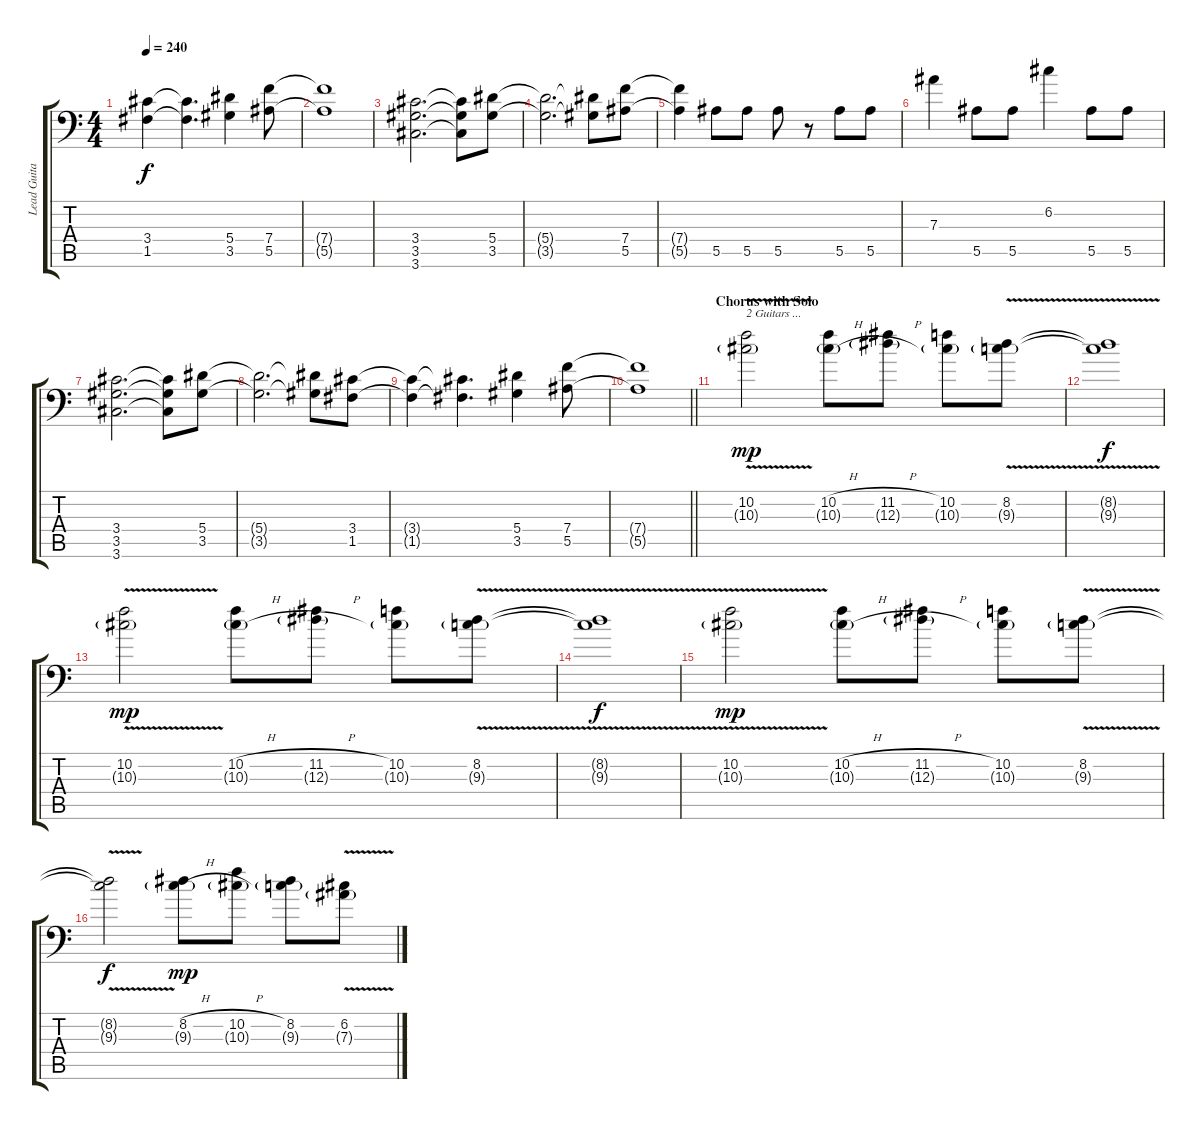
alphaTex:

\track ("Lead Guitar 2" "Lead Guita") {instrument distortionguitar}
\staff {score tabs}
\tuning (C4 G3 Eb3 Bb2 F2 Bb1) {hide}
\ts (4 4)
\tempo 240
\clef f4
\ks c
(3.4{t} 1.5{t}).4{dy f} (3.4{t} 1.5{t}).4{d} (5.4 3.5).4 (7.4 5.5).8 |
(7.4{t} 5.5{t}).1 |
(3.4 3.5 3.6).2{d} (3.4{t} 3.5{t} 3.6{t}).8 (5.4 3.5).8 |
(5.4{t} 3.5{t}).2{d} (5.4{t} 3.5{t}).8 (7.4 5.5).8 |
(7.4{t} 5.5{t}).4 5.5.8 5.5.8 5.5.8 r.8 5.5.8 5.5.8 |
7.3.4 5.5.8 5.5.8 6.2.4 5.5.8 5.5.8 |
(3.4 3.5 3.6).2{d} (3.4{t} 3.5{t} 3.6{t}).8 (5.4 3.5).8 |
(5.4{t} 3.5{t}).2{d} (5.4{t} 3.5{t}).8 (3.4 1.5).8 |
(3.4{t} 1.5{t}).4 (3.4{t} 1.5{t}).4{d} (5.4 3.5).4 (7.4 5.5).8 |
\barLineRight lightlight
(7.4{t} 5.5{t}).1 |
\section ("" "Chorus with Solo")
(10.2{v} 10.3{v g}).2{txt "2 Guitars ..." dy mp} (10.2{h} 10.3{h g}).8 (11.2{h} 12.3{h g}).8 (10.2 10.3{g}).8 (8.2{v} 9.3{v g}).8 |
(8.2{v t} 9.3{v t}).1{dy f} |
(10.2{v} 10.3{v g}).2{dy mp} (10.2{h} 10.3{h g}).8 (11.2{h} 12.3{h g}).8 (10.2 10.3{g}).8 (8.2{v} 9.3{v g}).8 |
(8.2{v t} 9.3{v t}).1{dy f} |
(10.2{v} 10.3{v g}).2{dy mp} (10.2{h} 10.3{h g}).8 (11.2{h} 12.3{h g}).8 (10.2 10.3{g}).8 (8.2{v} 9.3{v g}).8 |
(8.2{v t} 9.3{v t}).2{dy f} (8.2{h} 9.3{h g}).8{dy mp} (10.2{h} 10.3{h g}).8 (8.2 9.3{g}).8 (6.2{v} 7.3{v g}).8
